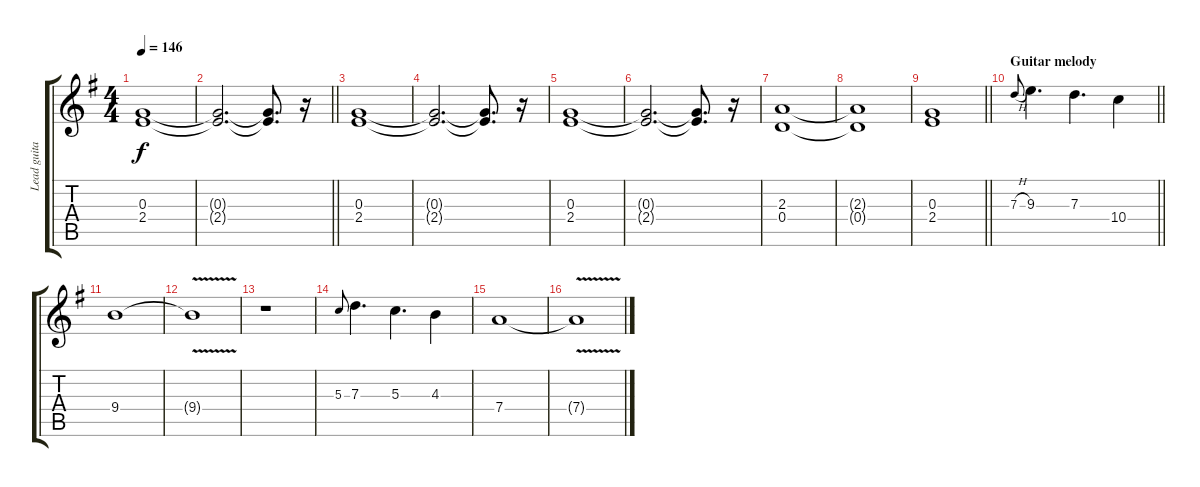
\track ("Lead guitar" "Lead guita") {instrument overdrivenguitar}
\staff {score tabs}
\tuning (E4 B3 G3 D3 A2 E2) {hide}
\ts (4 4)
\tempo 146
\clef g2
\ks eminor
(0.3 2.4).1{dy f} |
\barLineRight lightlight
(0.3{t} 2.4{t}).2{d} (0.3{t} 2.4{t}).8{d} r.16 |
(0.3 2.4).1 |
(0.3{t} 2.4{t}).2{d} (0.3{t} 2.4{t}).8{d} r.16 |
(0.3 2.4).1 |
(0.3{t} 2.4{t}).2{d} (0.3{t} 2.4{t}).8{d} r.16 |
(2.3 0.4).1 |
(2.3{t} 0.4{t}).1 |
\barLineRight lightlight
(0.3 2.4).1 |
\section ("" "Guitar melody")
\barLineRight lightlight
7.3{h}.8{gr onbeat} 9.3.4{d} 7.3.4{d} 10.4.4 |
9.4.1 |
9.4{v t}.1 |
r.1 |
5.3.8{gr onbeat} 7.3.4{d} 5.3.4{d} 4.3.4 |
7.4.1 |
7.4{v t}.1
